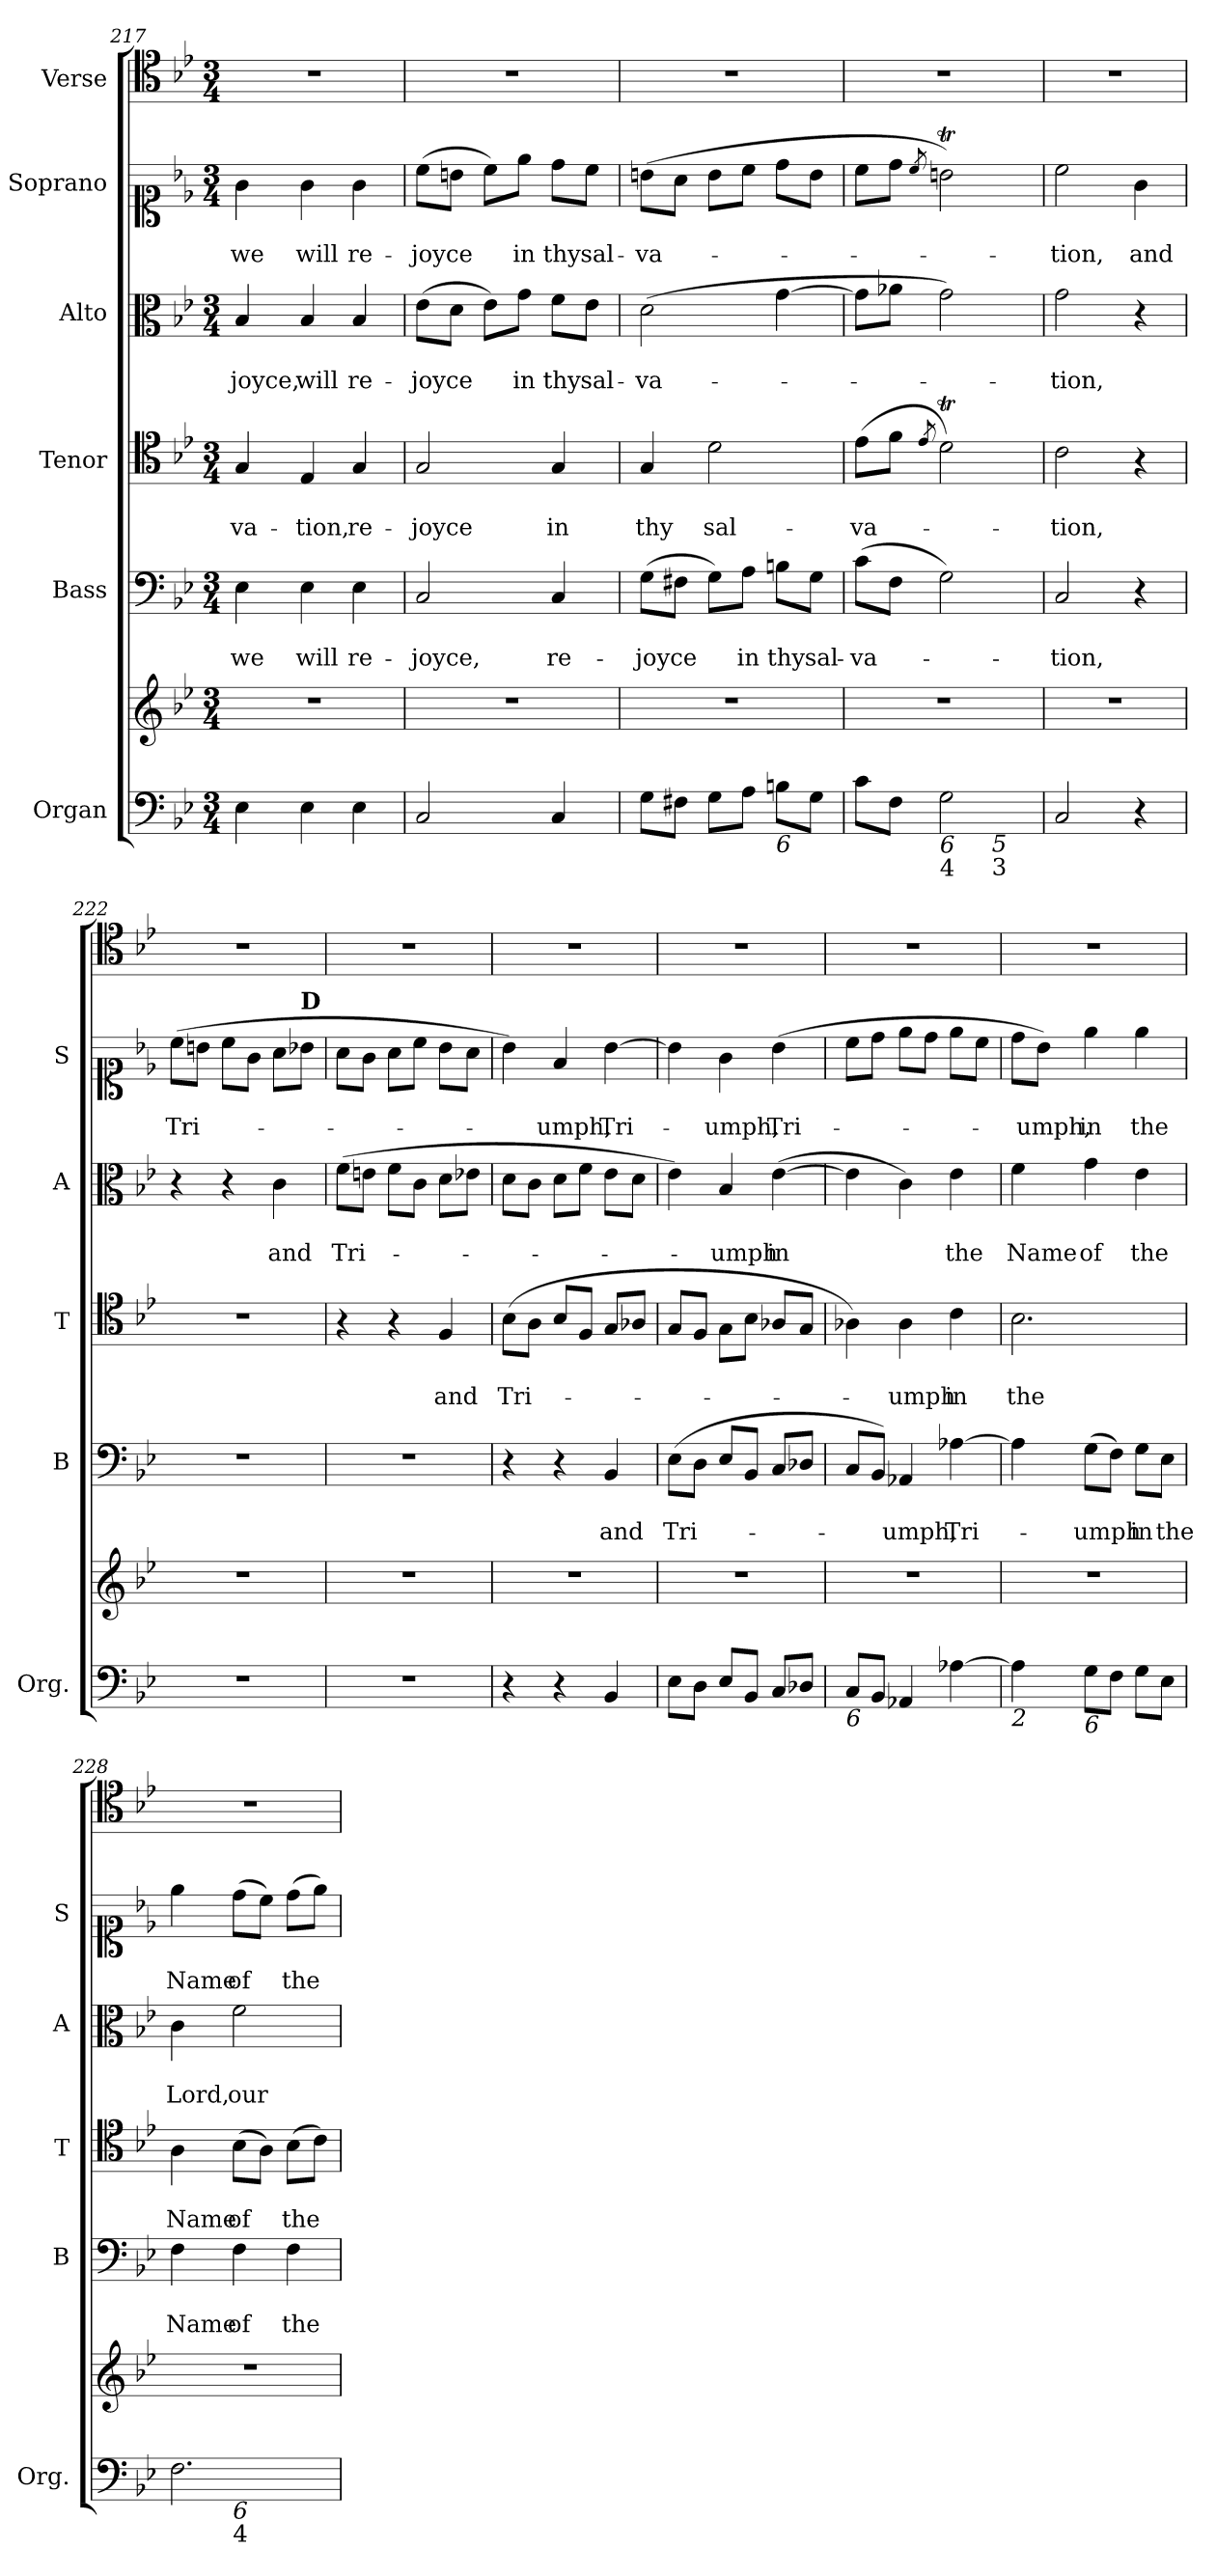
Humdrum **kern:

**kern	**kern	**kern	**text	**text	**kern	**text	**text	**kern	**text	**text	**kern	**text	**text	**kern
*part6	*part6	*part5	*part5	*part5	*part4	*part4	*part4	*part3	*part3	*part3	*part2	*part2	*part2	*part1
*staff7	*staff6	*staff5	*staff5	*staff5	*staff4	*staff4	*staff4	*staff3	*staff3	*staff3	*staff2	*staff2	*staff2	*staff1
*I"Organ	*	*I"Bass	*	*	*I"Tenor	*	*	*I"Alto	*	*	*I"Soprano	*	*	*I"Verse
*I'Org.	*	*I'B	*	*	*I'T	*	*	*I'A	*	*	*I'S	*	*	*
!!LO:PB:g=z
*clefF4	*clefG2	*clefF4	*	*	*clefC4	*	*	*clefC3	*	*	*clefC1	*	*	*clefC4
*k[b-e-]	*k[b-e-]	*k[b-e-]	*	*	*k[b-e-]	*	*	*k[b-e-]	*	*	*k[b-e-]	*	*	*k[b-e-]
*B-:	*B-:	*B-:	*	*	*B-:	*	*	*B-:	*	*	*B-:	*	*	*B-:
*M3/4	*M3/4	*M3/4	*	*	*M3/4	*	*	*M3/4	*	*	*M3/4	*	*	*M3/4
=217	=217	=217	=217	=217	=217	=217	=217	=217	=217	=217	=217	=217	=217	=217
!	!	!	!	!LO:LY:b	!	!	!LO:LY:b	!	!	!LO:LY:b	!	!	!LO:LY:b	!
4E-\	2.r	4E-\	.	we	4G/	.	-va-	4B-/	.	-joyce,	4g\	.	we	2.r
!	!	!	!	!LO:LY:b	!	!	!LO:LY:b	!	!	!LO:LY:b	!	!	!LO:LY:b	!
4E-\	.	4E-\	.	will	4E-/	.	-tion,	4B-/	.	will	4g\	.	will	.
!	!	!	!	!LO:LY:b	!	!	!LO:LY:b	!	!	!LO:LY:b	!	!	!LO:LY:b	!
4E-\	.	4E-\	.	re-	4G/	.	re-	4B-/	.	re-	4g\	.	re-	.
=218	=218	=218	=218	=218	=218	=218	=218	=218	=218	=218	=218	=218	=218	=218
!	!	!	!	!LO:LY:b	!	!	!LO:LY:b	!	!	!LO:LY:b	!	!	!LO:LY:b	!
2C/	2.r	2C/	.	-joyce,	2G/	.	-joyce	(>8e-\L	.	-joyce	(>8cc\L	.	-joyce	2.r
.	.	.	.	.	.	.	.	8d\J	.	.	8bn\J	.	.	.
.	.	.	.	.	.	.	.	8e-\L)	.	.	8cc\L)	.	.	.
!	!	!	!	!	!	!	!	!	!	!LO:LY:b	!	!	!LO:LY:b	!
.	.	.	.	.	.	.	.	8g\J	.	in	8ee-\J	.	in	.
!	!	!	!	!LO:LY:b	!	!	!LO:LY:b	!	!	!LO:LY:b	!	!	!LO:LY:b	!
4C/	.	4C/	.	re-	4G/	.	in	8f\L	.	thy	8dd\L	.	thy	.
!	!	!	!	!	!	!	!	!	!	!LO:LY:b	!	!	!LO:LY:b	!
.	.	.	.	.	.	.	.	8e-\J	.	sal-	8cc\J	.	sal-	.
=219	=219	=219	=219	=219	=219	=219	=219	=219	=219	=219	=219	=219	=219	=219
!	!	!	!	!LO:LY:b	!	!	!LO:LY:b	!	!	!LO:LY:b	!	!	!LO:LY:b	!
8G\L	2.r	(>8G\L	.	-joyce	4G/	.	thy	(>2d\	.	-va-	(>8bn\L	.	-va-	2.r
8F#X\J	.	8F#X\J	.	.	.	.	.	.	.	.	8a\J	.	.	.
!	!	!	!	!	!	!	!LO:LY:b	!	!	!	!	!	!	!
8G\L	.	8G\L)	.	.	2d\	.	sal-	.	.	.	8b\L	.	.	.
!	!	!	!	!LO:LY:b	!	!	!	!	!	!	!	!	!	!
8A\J	.	8A\J	.	in	.	.	.	.	.	.	8cc\J	.	.	.
!LO:TX:b:i:t=6	!	!	!	!	!	!	!	!	!	!	!	!	!	!
!	!	!	!	!LO:LY:b	!	!	!	!	!	!	!	!	!	!
8Bn\L	.	8Bn\L	.	thy	.	.	.	[4g\	.	.	8dd\L	.	.	.
!	!	!	!	!LO:LY:b	!	!	!	!	!	!	!	!	!	!
8G\J	.	8G\J	.	sal-	.	.	.	.	.	.	8b\J	.	.	.
=220	=220	=220	=220	=220	=220	=220	=220	=220	=220	=220	=220	=220	=220	=220
!	!	!	!	!LO:LY:b	!	!	!LO:LY:b	!	!	!	!	!	!	!
*^	*	*	*	*	*	*	*	*	*	*	*	*	*	*
8c\L	2ryy	2.r	(>8c\L	.	-va-	(>8e-\L	.	-va-	8g\L]	.	.	8cc\L	.	.	2.r
8F\J	.	.	8F\J	.	.	8f\J	.	.	8a-X\J	.	.	8dd\J	.	.	.
.	.	.	.	.	.	8qe-/	.	.	.	.	.	8qcc/	.	.	.
!LO:TX:b:i:t=6	!	!	!	!	!	!	!	!	!	!	!	!	!	!	!
!LO:TX:b:t=4	!	!	!	!	!	!	!	!	!	!	!	!	!	!	!
2G\	.	.	2G\)	.	.	2dt\)	.	.	2g\)	.	.	2bnt\)	.	.	.
!	!LO:TX:b:i:t=5	!	!	!	!	!	!	!	!	!	!	!	!	!	!
!	!LO:TX:b:t=3	!	!	!	!	!	!	!	!	!	!	!	!	!	!
.	4ryy	.	.	.	.	.	.	.	.	.	.	.	.	.	.
=221	=221	=221	=221	=221	=221	=221	=221	=221	=221	=221	=221	=221	=221	=221	=221
!	!	!	!	!	!LO:LY:b	!	!	!LO:LY:b	!	!	!LO:LY:b	!	!	!LO:LY:b	!
*v	*v	*	*	*	*	*	*	*	*	*	*	*	*	*	*
2C/	2.r	2C/	.	-tion,	2c\	.	-tion,	2g\	.	-tion,	2cc\	.	-tion,	2.r
!	!	!	!	!	!	!	!	!	!	!	!	!	!LO:LY:b	!
4r	.	4r	.	.	4r	.	.	4r	.	.	4g\	.	and	.
=222	=222	=222	=222	=222	=222	=222	=222	=222	=222	=222	=222	=222	=222	=222
!	!	!	!	!	!	!	!	!	!	!	!	!	!LO:LY:b	!
2.r	2.r	2.r	.	.	2.r	.	.	4r	.	.	(>8cc\L	.	Tri-	2.r
.	.	.	.	.	.	.	.	.	.	.	8bn\J	.	.	.
.	.	.	.	.	.	.	.	4r	.	.	8cc\L	.	.	.
.	.	.	.	.	.	.	.	.	.	.	8g\J	.	.	.
!	!	!	!	!	!	!	!	!	!	!LO:LY:b	!	!	!	!
.	.	.	.	.	.	.	.	4c\	.	and	8a\L	.	.	.
!	!	!	!	!	!	!	!	!	!	!	!LO:TX:a:B:t=D	!	!	!
.	.	.	.	.	.	.	.	.	.	.	8b-X\J	.	.	.
!!LO:LB:g=z
=223	=223	=223	=223	=223	=223	=223	=223	=223	=223	=223	=223	=223	=223	=223
!	!	!	!	!	!	!	!	!	!	!LO:LY:b	!	!	!	!
2.r	2.r	2.r	.	.	4r	.	.	(>8f\L	.	Tri-	8a\L	.	.	2.r
.	.	.	.	.	.	.	.	8en\J	.	.	8g\J	.	.	.
.	.	.	.	.	4r	.	.	8f\L	.	.	8a\L	.	.	.
.	.	.	.	.	.	.	.	8c\J	.	.	8cc\J	.	.	.
!	!	!	!	!	!	!	!LO:LY:b	!	!	!	!	!	!	!
.	.	.	.	.	4F/	.	and	8d\L	.	.	8b-\L	.	.	.
.	.	.	.	.	.	.	.	8e-X\J	.	.	8a\J	.	.	.
=224	=224	=224	=224	=224	=224	=224	=224	=224	=224	=224	=224	=224	=224	=224
!	!	!	!	!	!	!	!LO:LY:b	!	!	!	!	!	!	!
4r	2.r	4r	.	.	(>8B-\L	.	Tri-	8d\L	.	.	4b-\)	.	.	2.r
.	.	.	.	.	8A\J	.	.	8c\J	.	.	.	.	.	.
!	!	!	!	!	!	!	!	!	!	!	!	!	!LO:LY:b	!
4r	.	4r	.	.	8B-/L	.	.	8d\L	.	.	4f/	.	-umph,	.
.	.	.	.	.	8F/J	.	.	8f\J	.	.	.	.	.	.
!	!	!	!	!LO:LY:b	!	!	!	!	!	!	!	!	!LO:LY:b	!
4BB-/	.	4BB-/	.	and	8G/L	.	.	8e-\L	.	.	[4b-\	.	Tri-	.
.	.	.	.	.	8A-X/J	.	.	8d\J	.	.	.	.	.	.
=225	=225	=225	=225	=225	=225	=225	=225	=225	=225	=225	=225	=225	=225	=225
!	!	!	!	!LO:LY:b	!	!	!	!	!	!	!	!	!	!
8E-\L	2.r	(>8E-\L	.	Tri-	8G/L	.	.	4e-\)	.	.	4b-\]	.	.	2.r
8D\J	.	8D\J	.	.	8F/J	.	.	.	.	.	.	.	.	.
!	!	!	!	!	!	!	!	!	!	!LO:LY:b	!	!	!LO:LY:b	!
8E-/L	.	8E-/L	.	.	8G\L	.	.	4B-/	.	-umph	4g\	.	-umph,	.
8BB-/J	.	8BB-/J	.	.	8B-\J	.	.	.	.	.	.	.	.	.
!	!	!	!	!	!	!	!	!	!	!LO:LY:b	!	!	!LO:LY:b	!
8C/L	.	8C/L	.	.	8A-X/L	.	.	(>[4e-\	.	in	(>4b-\	.	Tri-	.
8D-X/J	.	8D-X/J	.	.	8G/J	.	.	.	.	.	.	.	.	.
=226	=226	=226	=226	=226	=226	=226	=226	=226	=226	=226	=226	=226	=226	=226
!LO:TX:b:i:t=6	!	!	!	!	!	!	!	!	!	!	!	!	!	!
8C/L	2.r	8C/L	.	.	4A-X\)	.	.	4e-\]	.	.	8cc\L	.	.	2.r
8BB-/J	.	8BB-/J)	.	.	.	.	.	.	.	.	8dd\J	.	.	.
!	!	!	!	!LO:LY:b	!	!	!LO:LY:b	!	!	!	!	!	!	!
4AA-X/	.	4AA-X/	.	-umph,	4A-\	.	-umph	4c\)	.	.	8ee-\L	.	.	.
.	.	.	.	.	.	.	.	.	.	.	8dd\J	.	.	.
!	!	!	!	!LO:LY:b	!	!	!LO:LY:b	!	!	!LO:LY:b	!	!	!	!
[4A-X\	.	[4A-X\	.	Tri-	4c\	.	in	4e-\	.	the	8ee-\L	.	.	.
.	.	.	.	.	.	.	.	.	.	.	8cc\J	.	.	.
=227	=227	=227	=227	=227	=227	=227	=227	=227	=227	=227	=227	=227	=227	=227
!LO:TX:b:i:t=2	!	!	!	!	!	!	!	!	!	!	!	!	!	!
!	!	!	!	!	!	!	!LO:LY:b	!	!	!LO:LY:b	!	!	!	!
4A-\]	2.r	4A-\]	.	.	2.B-\	.	the	4f\	.	Name	8dd\L	.	.	2.r
!	!	!	!	!	!	!	!	!	!	!	!	!	!LO:LY:b	!
.	.	.	.	.	.	.	.	.	.	.	8b-\J)	.	-umph,	.
!LO:TX:b:i:t=6	!	!	!	!	!	!	!	!	!	!	!	!	!	!
!	!	!	!	!LO:LY:b	!	!	!	!	!	!LO:LY:b	!	!	!LO:LY:b	!
8G\L	.	(>8G\L	.	-umph	.	.	.	4g\	.	of	4ee-\	.	in	.
8F\J	.	8F\J)	.	.	.	.	.	.	.	.	.	.	.	.
!	!	!	!	!LO:LY:b	!	!	!	!	!	!LO:LY:b	!	!	!LO:LY:b	!
8G\L	.	8G\L	.	in	.	.	.	4e-\	.	the	4ee-\	.	the	.
!	!	!	!	!LO:LY:b	!	!	!	!	!	!	!	!	!	!
8E-\J	.	8E-\J	.	the	.	.	.	.	.	.	.	.	.	.
=228	=228	=228	=228	=228	=228	=228	=228	=228	=228	=228	=228	=228	=228	=228
!LO:TX:b:i:t=7	!	!	!	!	!	!	!	!	!	!	!	!	!	!
!	!	!	!	!LO:LY:b	!	!	!LO:LY:b	!	!	!LO:LY:b	!	!	!LO:LY:b	!
*^	*	*	*	*	*	*	*	*	*	*	*	*	*	*
2.F\	4ryy	2.r	4F\	.	Name	4A\	.	Name	4c\	.	Lord,	4ee-\	.	Name	2.r
!	!LO:TX:b:i:t=6	!	!	!	!	!	!	!	!	!	!	!	!	!	!
!	!LO:TX:b:t=4	!	!	!	!	!	!	!	!	!	!	!	!	!	!
!	!	!	!	!	!LO:LY:b	!	!	!LO:LY:b	!	!	!LO:LY:b	!	!	!LO:LY:b	!
.	2ryy	.	4F\	.	of	(>8B-\L	.	of	2f\	.	our	(>8dd\L	.	of	.
.	.	.	.	.	.	8A\J)	.	.	.	.	.	8cc\J)	.	.	.
!	!	!	!	!	!LO:LY:b	!	!	!LO:LY:b	!	!	!	!	!	!LO:LY:b	!
.	.	.	4F\	.	the	(>8B-\L	.	the	.	.	.	(>8dd\L	.	the	.
.	.	.	.	.	.	8c\J)	.	.	.	.	.	8ee-\J)	.	.	.
*v	*v	*	*	*	*	*	*	*	*	*	*	*	*	*	*
=	=	=	=	=	=	=	=	=	=	=	=	=	=	=
*-	*-	*-	*-	*-	*-	*-	*-	*-	*-	*-	*-	*-	*-	*-
